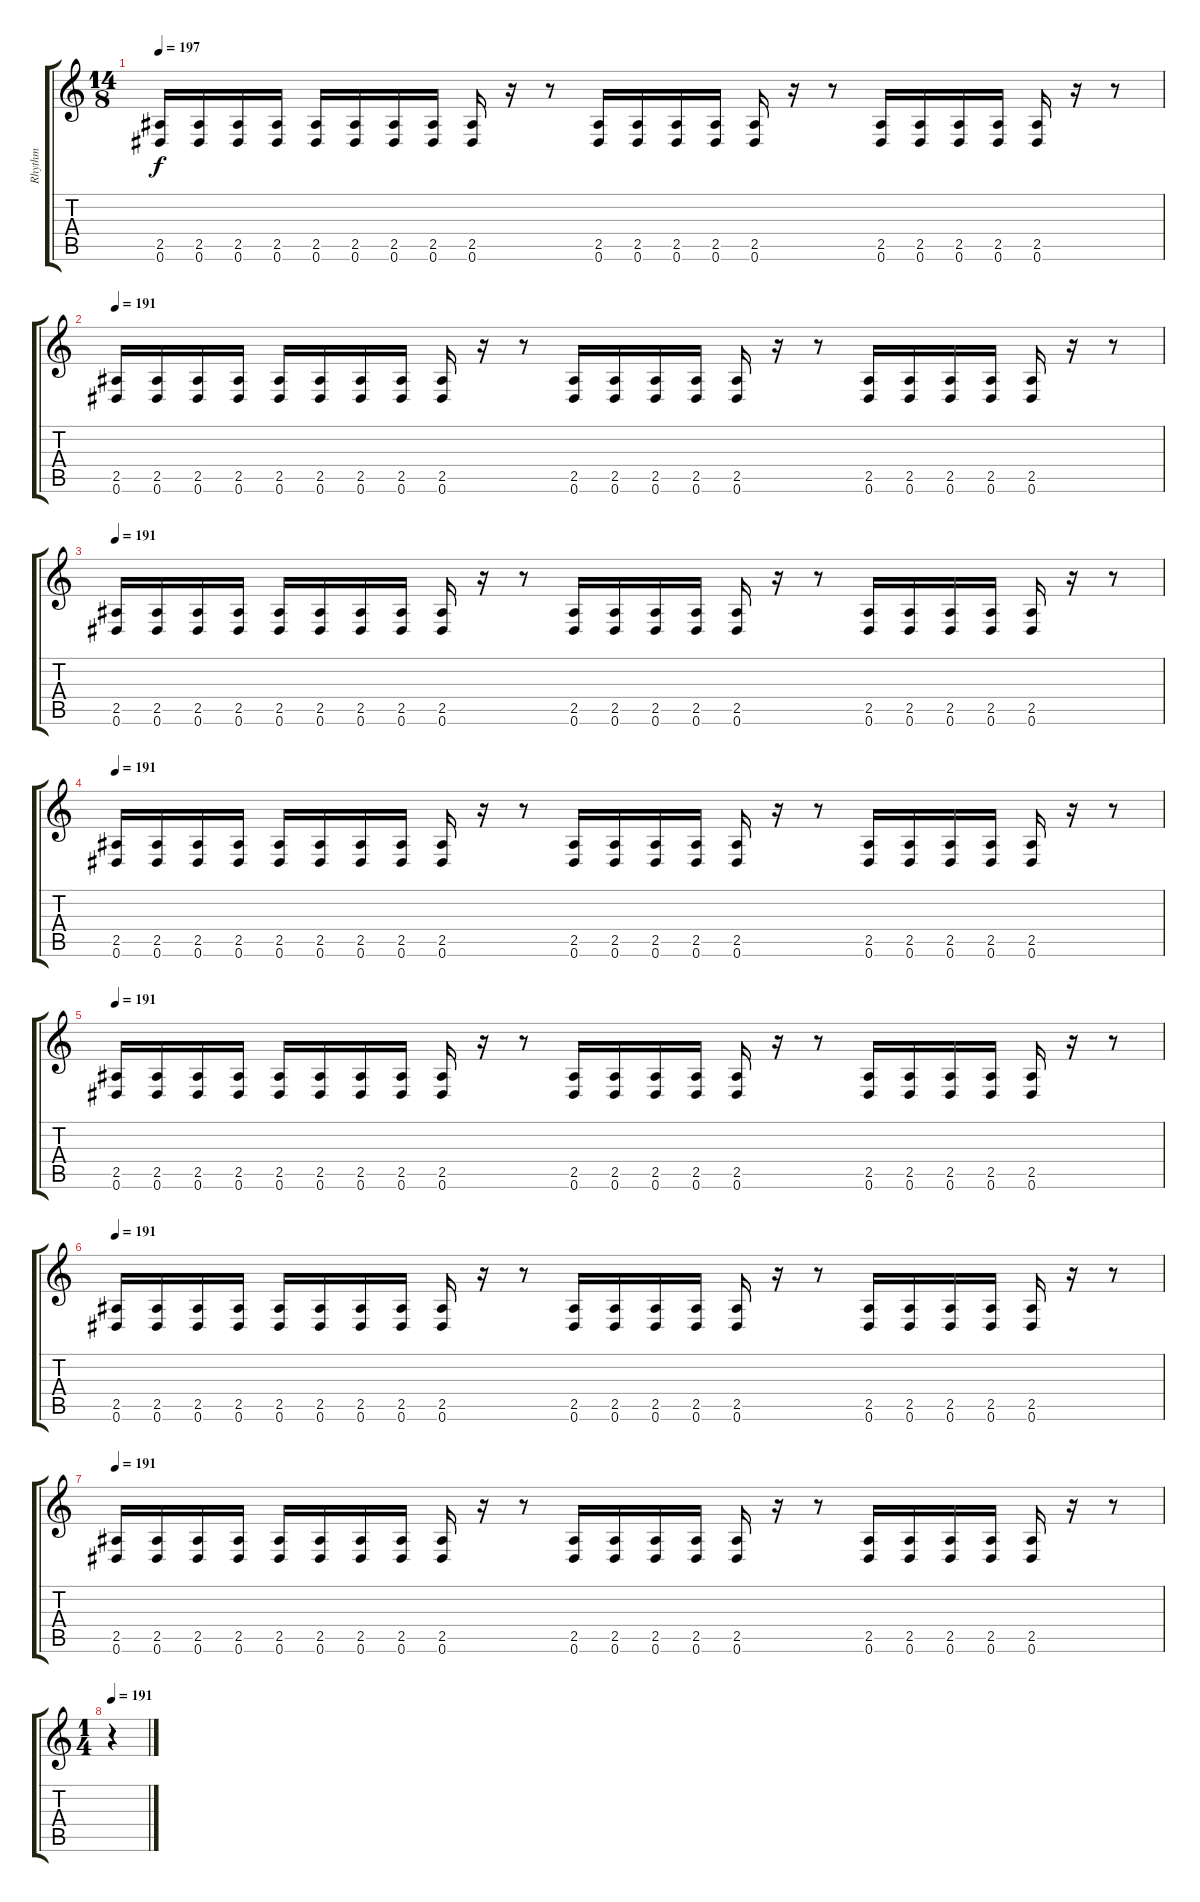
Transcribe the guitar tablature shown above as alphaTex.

\track ("Rhythm" "Rhythm") {instrument overdrivenguitar}
\staff {score tabs}
\tuning (Eb4 Bb3 Gb3 Db3 Ab2 Eb2) {hide}
\ts (14 8)
\tempo 197
\tempo 191
\tempo 197
\clef g2
\ks c
(2.5 0.6).16{dy f instrument overdrivenguitar} (2.5 0.6).16 (2.5 0.6).16 (2.5 0.6).16 (2.5 0.6).16 (2.5 0.6).16 (2.5 0.6).16 (2.5 0.6).16 (2.5 0.6).16 r.16 r.8 (2.5 0.6).16 (2.5 0.6).16 (2.5 0.6).16 (2.5 0.6).16 (2.5 0.6).16 r.16 r.8 (2.5 0.6).16 (2.5 0.6).16 (2.5 0.6).16 (2.5 0.6).16 (2.5 0.6).16 r.16 r.8 |
\tempo 191
(2.5 0.6).16 (2.5 0.6).16 (2.5 0.6).16 (2.5 0.6).16 (2.5 0.6).16 (2.5 0.6).16 (2.5 0.6).16 (2.5 0.6).16 (2.5 0.6).16 r.16 r.8 (2.5 0.6).16 (2.5 0.6).16 (2.5 0.6).16 (2.5 0.6).16 (2.5 0.6).16 r.16 r.8 (2.5 0.6).16 (2.5 0.6).16 (2.5 0.6).16 (2.5 0.6).16 (2.5 0.6).16 r.16 r.8 |
\tempo 191
(2.5 0.6).16 (2.5 0.6).16 (2.5 0.6).16 (2.5 0.6).16 (2.5 0.6).16 (2.5 0.6).16 (2.5 0.6).16 (2.5 0.6).16 (2.5 0.6).16 r.16 r.8 (2.5 0.6).16 (2.5 0.6).16 (2.5 0.6).16 (2.5 0.6).16 (2.5 0.6).16 r.16 r.8 (2.5 0.6).16 (2.5 0.6).16 (2.5 0.6).16 (2.5 0.6).16 (2.5 0.6).16 r.16 r.8 |
\tempo 191
(2.5 0.6).16 (2.5 0.6).16 (2.5 0.6).16 (2.5 0.6).16 (2.5 0.6).16 (2.5 0.6).16 (2.5 0.6).16 (2.5 0.6).16 (2.5 0.6).16 r.16 r.8 (2.5 0.6).16 (2.5 0.6).16 (2.5 0.6).16 (2.5 0.6).16 (2.5 0.6).16 r.16 r.8 (2.5 0.6).16 (2.5 0.6).16 (2.5 0.6).16 (2.5 0.6).16 (2.5 0.6).16 r.16 r.8 |
\tempo 191
(2.5 0.6).16 (2.5 0.6).16 (2.5 0.6).16 (2.5 0.6).16 (2.5 0.6).16 (2.5 0.6).16 (2.5 0.6).16 (2.5 0.6).16 (2.5 0.6).16 r.16 r.8 (2.5 0.6).16 (2.5 0.6).16 (2.5 0.6).16 (2.5 0.6).16 (2.5 0.6).16 r.16 r.8 (2.5 0.6).16 (2.5 0.6).16 (2.5 0.6).16 (2.5 0.6).16 (2.5 0.6).16 r.16 r.8 |
\tempo 191
(2.5 0.6).16 (2.5 0.6).16 (2.5 0.6).16 (2.5 0.6).16 (2.5 0.6).16 (2.5 0.6).16 (2.5 0.6).16 (2.5 0.6).16 (2.5 0.6).16 r.16 r.8 (2.5 0.6).16 (2.5 0.6).16 (2.5 0.6).16 (2.5 0.6).16 (2.5 0.6).16 r.16 r.8 (2.5 0.6).16 (2.5 0.6).16 (2.5 0.6).16 (2.5 0.6).16 (2.5 0.6).16 r.16 r.8 |
\tempo 191
(2.5 0.6).16 (2.5 0.6).16 (2.5 0.6).16 (2.5 0.6).16 (2.5 0.6).16 (2.5 0.6).16 (2.5 0.6).16 (2.5 0.6).16 (2.5 0.6).16 r.16 r.8 (2.5 0.6).16 (2.5 0.6).16 (2.5 0.6).16 (2.5 0.6).16 (2.5 0.6).16 r.16 r.8 (2.5 0.6).16 (2.5 0.6).16 (2.5 0.6).16 (2.5 0.6).16 (2.5 0.6).16 r.16 r.8 |
\ts (1 4)
\tempo 191
r.4
